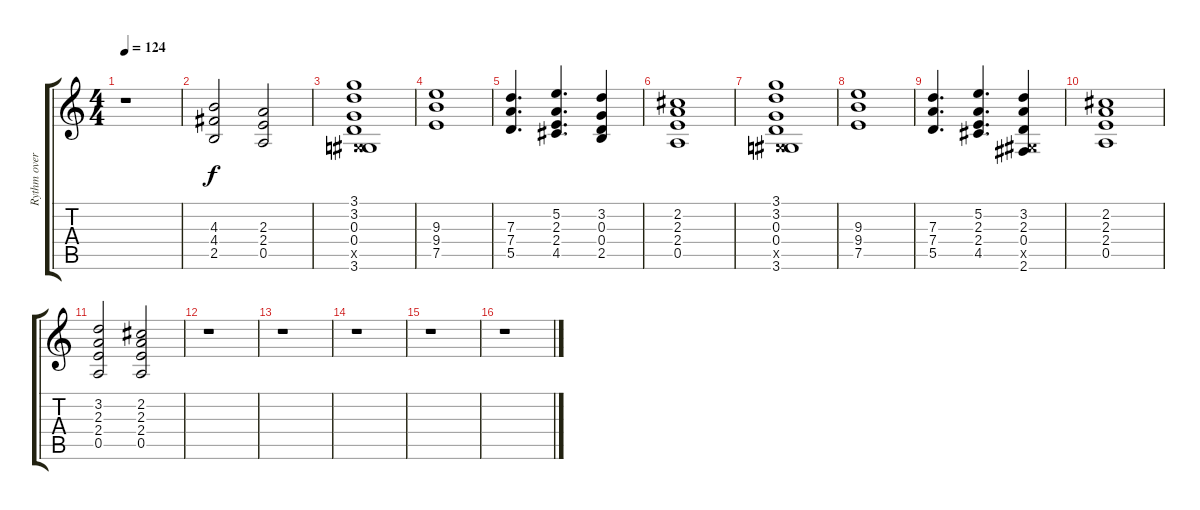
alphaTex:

\track ("Rythm overdubs" "Rythm over") {instrument overdrivenguitar}
\staff {score tabs}
\tuning (E4 B3 G3 D3 A2 E2) {hide}
\ts (4 4)
\tempo 124
\clef g2
\ks c
r.1{dy f} |
(4.3 4.4 2.5).2 (2.3 2.4 0.5).2 |
(3.1 3.2 0.3 0.4 -1.5{x} 3.6).1 |
(9.3 9.4 7.5).1 |
(7.3 7.4 5.5).4{d} (5.2 2.3 2.4 4.5).4{d} (3.2 0.3 0.4 2.5).4 |
(2.2 2.3 2.4 0.5).1 |
(3.1 3.2 0.3 0.4 -1.5{x} 3.6).1 |
(9.3 9.4 7.5).1 |
(7.3 7.4 5.5).4{d} (5.2 2.3 2.4 4.5).4{d} (3.2 2.3 0.4 -1.5{x} 2.6).4 |
(2.2 2.3 2.4 0.5).1 |
(3.2 2.3 2.4 0.5).2 (2.2 2.3 2.4 0.5).2 |
r.1 |
r.1 |
r.1 |
r.1 |
r.1
